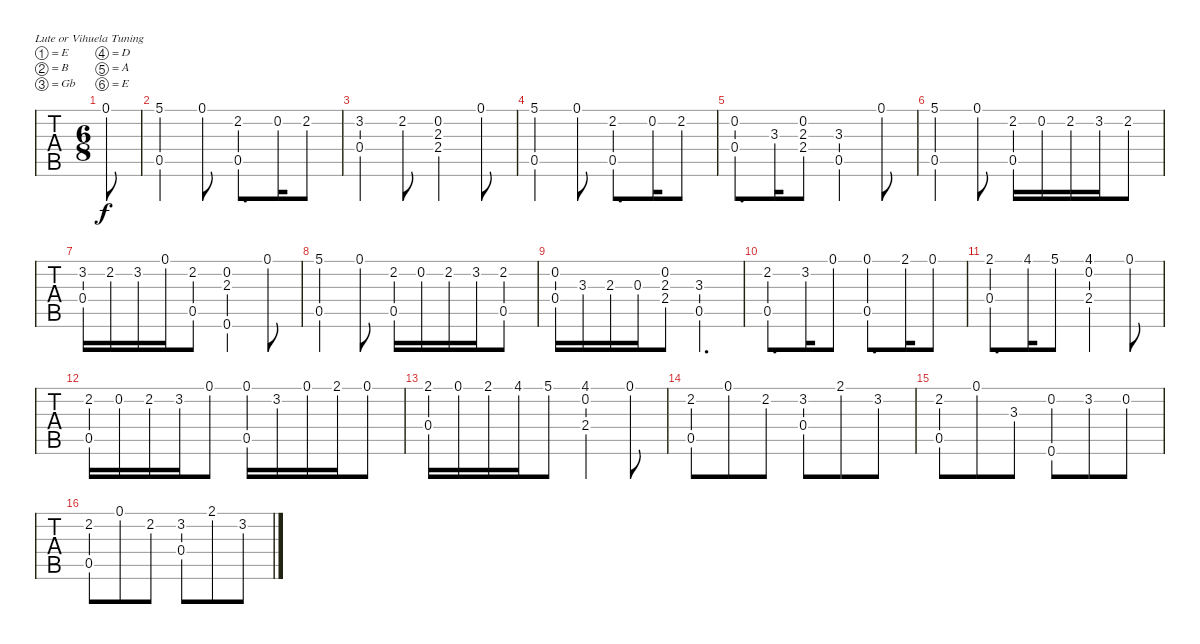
\bracketExtendMode groupsimilarinstruments
\singleTrackTrackNamePolicy hidden
\multiTrackTrackNamePolicy hidden
\firstSystemTrackNameOrientation horizontal
\otherSystemsTrackNameOrientation horizontal
\track ("Pista 1" "N-Gt") {instrument acousticguitarnylon}
\staff {tabs}
\tuning (E4 B3 Gb3 D3 A2 E2)
\ts (6 8)
\ac
\tempo (80 hide)
\clef g2
\ks a
0.1.8{dy f instrument acousticguitarnylon} |
(5.1 0.5).4 0.1.8 (2.2 0.5).8{d} 0.2.16 2.2.8 |
(3.2 0.4).4 2.2.8 (0.2 2.3 2.4).4 0.1.8 |
(5.1 0.5).4 0.1.8 (2.2 0.5).8{d} 0.2.16 2.2.8 |
(0.2 0.4).8{d} 3.3.16 (0.2 2.3 2.4).8 (3.3 0.5).4 0.1.8 |
(5.1 0.5).4 0.1.8 (2.2 0.5).16 0.2.16 2.2.16 3.2.16 2.2.8 |
(3.2 0.4).16 2.2.16 3.2.16 0.1.16 (2.2 0.5).8 (0.2 2.3 0.6).4 0.1.8 |
(5.1 0.5).4 0.1.8 (2.2 0.5).16 0.2.16 2.2.16 3.2.16 (2.2 0.5).8 |
(0.2 0.4).16 3.3.16 2.3.16 0.3.16 (0.2 2.3 2.4).8 (3.3 0.5).4{d} |
(2.2 0.5).8{d} 3.2.16 0.1.8 (0.1 0.5).8{d} 2.1.16 0.1.8 |
(2.1 0.4).8{d} 4.1.16 5.1.8 (4.1 2.4 0.2).4 0.1.8 |
(2.2 0.5).16 0.2.16 2.2.16 3.2.16 0.1.8 (0.1 0.5).16 3.2.16 0.1.16 2.1.16 0.1.8 |
(2.1 0.4).16 0.1.16 2.1.16 4.1.16 5.1.8 (4.1 2.4 0.2).4 0.1.8 |
(2.2 0.5).8 0.1.8 2.2.8 (3.2 0.4).8 2.1.8 3.2.8 |
(2.2 0.5).8 0.1.8 3.3.8 (0.2 0.6).8 3.2.8 0.2.8 |
(2.2 0.5).8 0.1.8 2.2.8 (3.2 0.4).8 2.1.8 3.2.8
